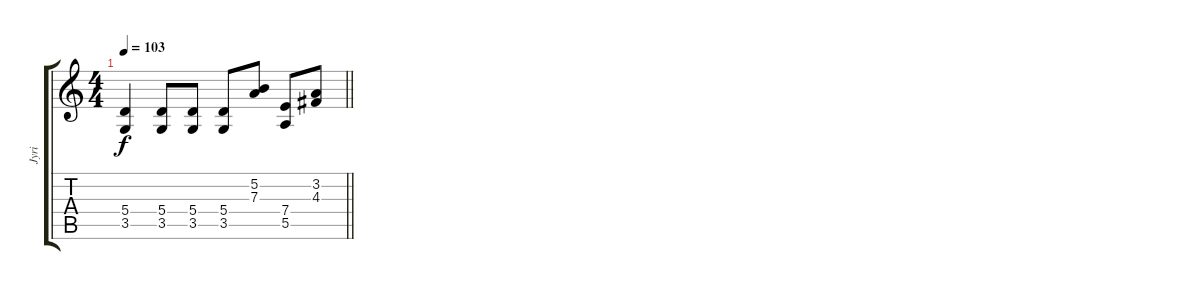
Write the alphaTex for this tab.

\track ("Jyri" "Jyri") {instrument distortionguitar}
\staff {score tabs}
\tuning (B3 Gb3 D3 A2 E2 B1) {hide}
\ts (4 4)
\tempo 103
\clef g2
\barLineRight lightlight
\ks c
(5.4 3.5).4{dy f} (5.4 3.5).8 (5.4 3.5).8 (5.4 3.5).8 (5.2 7.3).8 (7.4 5.5).8 (3.2 4.3).8
